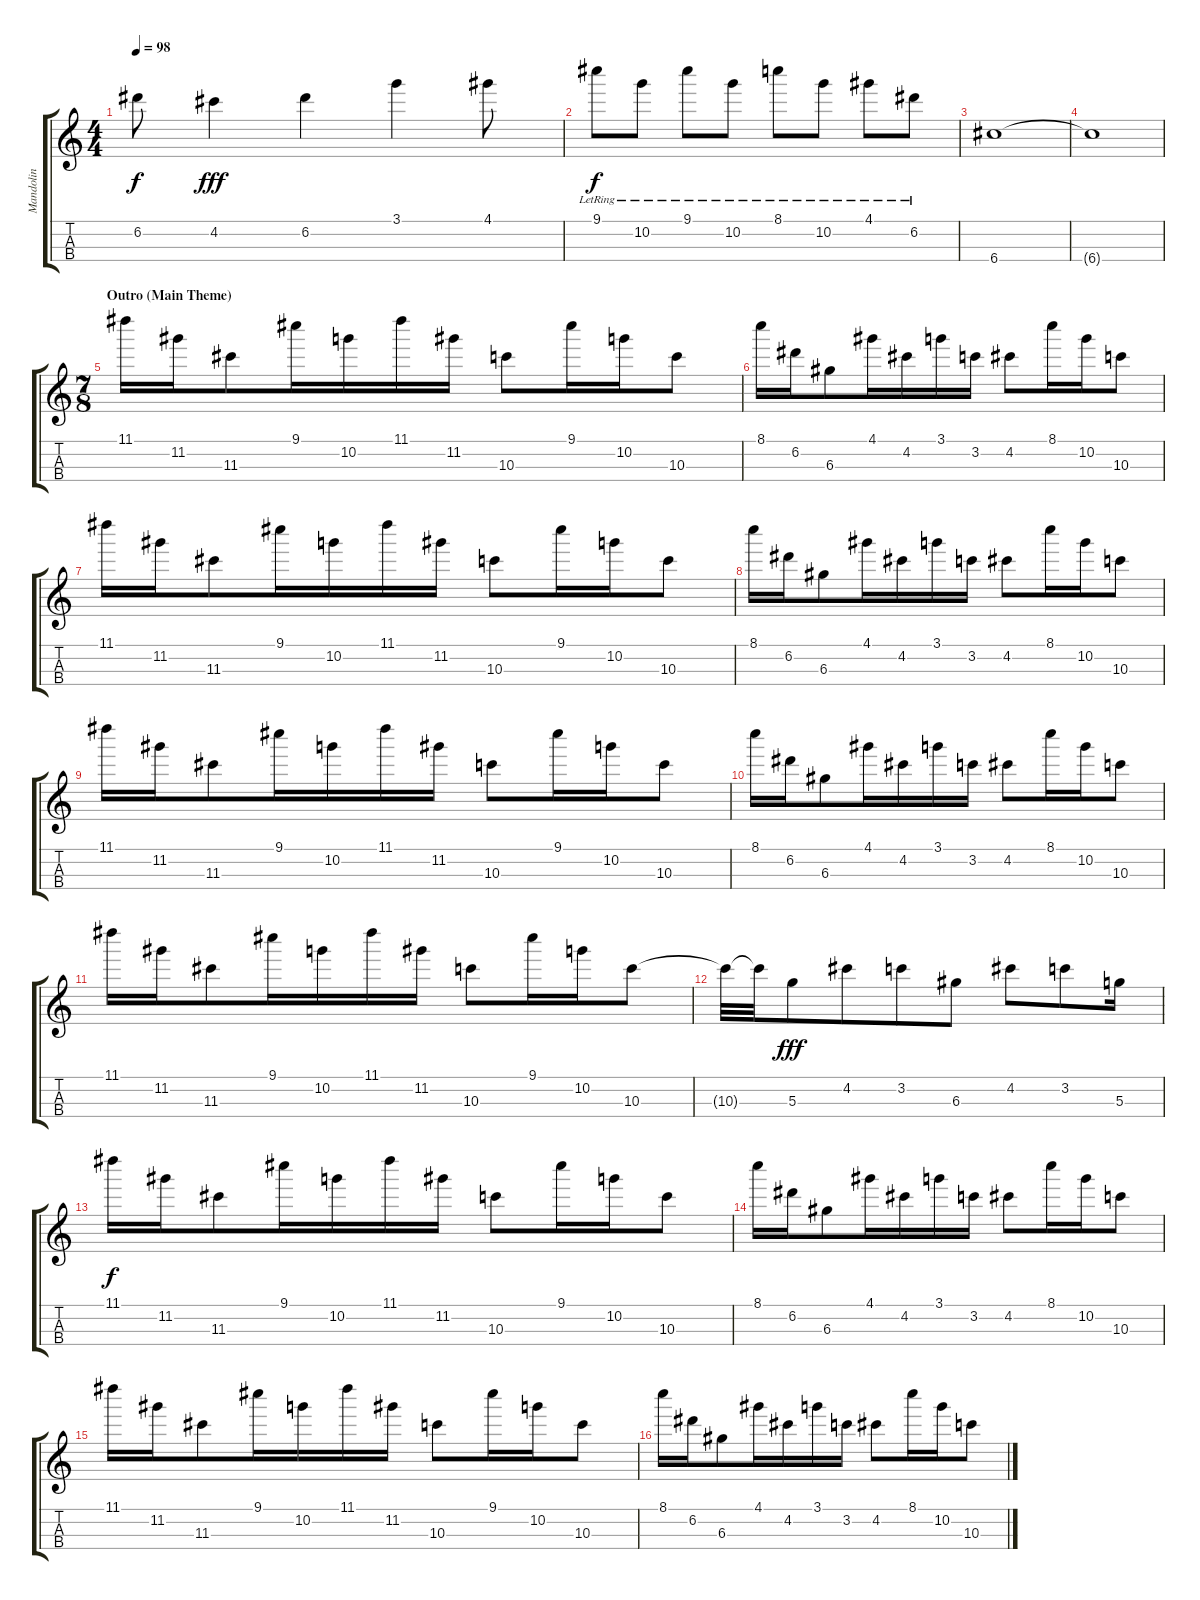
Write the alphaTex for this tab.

\track ("Mandolin " "Mandolin ") {instrument banjo}
\staff {score tabs}
\tuning (E5 A4 D4 G3) {hide}
\displaytranspose 12
\ts (4 4)
\tempo 98
\clef g2
\ks c
6.2{t}.8{dy f} 4.2.4{dy fff} 6.2.4 3.1.4 4.1.8 |
9.1{lr}.8{dy f} 10.2{lr}.8 9.1{lr}.8 10.2{lr}.8 8.1{lr}.8 10.2{lr}.8 4.1{lr}.8 6.2{lr}.8 |
6.4.1 |
6.4{t}.1 |
\ts (7 8)
\section ("" "Outro (Main Theme)")
11.1.16{volume 13} 11.2.16 11.3.8 9.1.16 10.2.16 11.1.16 11.2.16 10.3.8 9.1.16 10.2.16 10.3.8 |
8.1.16 6.2.16 6.3.8 4.1.16 4.2.16 3.1.16 3.2.16 4.2.8 8.1.16 10.2.16 10.3.8 |
11.1.16 11.2.16 11.3.8 9.1.16 10.2.16 11.1.16 11.2.16 10.3.8 9.1.16 10.2.16 10.3.8 |
8.1.16 6.2.16 6.3.8 4.1.16 4.2.16 3.1.16 3.2.16 4.2.8 8.1.16 10.2.16 10.3.8 |
11.1.16 11.2.16 11.3.8 9.1.16 10.2.16 11.1.16 11.2.16 10.3.8 9.1.16 10.2.16 10.3.8 |
8.1.16 6.2.16 6.3.8 4.1.16 4.2.16 3.1.16 3.2.16 4.2.8 8.1.16 10.2.16 10.3.8 |
11.1.16 11.2.16 11.3.8 9.1.16 10.2.16 11.1.16 11.2.16 10.3.8 9.1.16 10.2.16 10.3.8 |
10.3{t}.32 10.3{t}.32 5.3.8{dy fff} 4.2.8 3.2.8 6.3.8 4.2.8 3.2.8 5.3.16 |
11.1.16{dy f volume 7} 11.2.16 11.3.8 9.1.16 10.2.16 11.1.16 11.2.16 10.3.8 9.1.16 10.2.16 10.3.8 |
8.1.16 6.2.16 6.3.8 4.1.16 4.2.16 3.1.16 3.2.16 4.2.8 8.1.16 10.2.16 10.3.8 |
11.1.16 11.2.16 11.3.8 9.1.16 10.2.16 11.1.16 11.2.16 10.3.8 9.1.16 10.2.16 10.3.8 |
8.1.16 6.2.16 6.3.8 4.1.16 4.2.16 3.1.16 3.2.16 4.2.8 8.1.16 10.2.16 10.3.8
